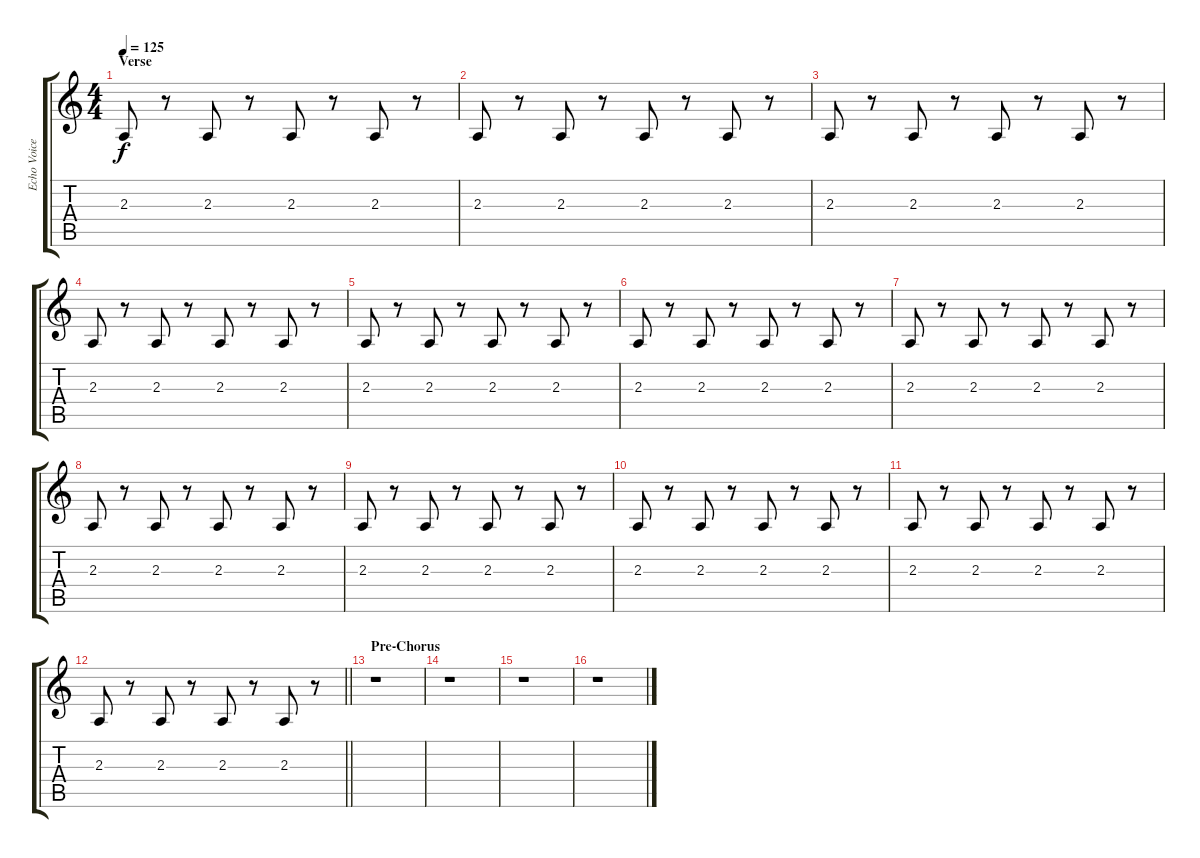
\track ("Echo Voices 1" "Echo Voice") {instrument synthvoice}
\staff {score tabs}
\tuning (E4 B3 G3 D3 A2 E2) {hide}
\ts (4 4)
\section ("" "Verse")
\tempo 125
\clef g2
\ks c
2.3.8{dy f} r.8 2.3.8 r.8 2.3.8 r.8 2.3.8 r.8 |
2.3.8 r.8 2.3.8 r.8 2.3.8 r.8 2.3.8 r.8 |
2.3.8 r.8 2.3.8 r.8 2.3.8 r.8 2.3.8 r.8 |
2.3.8 r.8 2.3.8 r.8 2.3.8 r.8 2.3.8 r.8 |
2.3.8 r.8 2.3.8 r.8 2.3.8 r.8 2.3.8 r.8 |
2.3.8 r.8 2.3.8 r.8 2.3.8 r.8 2.3.8 r.8 |
2.3.8 r.8 2.3.8 r.8 2.3.8 r.8 2.3.8 r.8 |
2.3.8 r.8 2.3.8 r.8 2.3.8 r.8 2.3.8 r.8 |
2.3.8 r.8 2.3.8 r.8 2.3.8 r.8 2.3.8 r.8 |
2.3.8 r.8 2.3.8 r.8 2.3.8 r.8 2.3.8 r.8 |
2.3.8 r.8 2.3.8 r.8 2.3.8 r.8 2.3.8 r.8 |
\barLineRight lightlight
2.3.8 r.8 2.3.8 r.8 2.3.8 r.8 2.3.8 r.8 |
\section ("" "Pre-Chorus")
r.1 |
r.1 |
r.1 |
r.1
